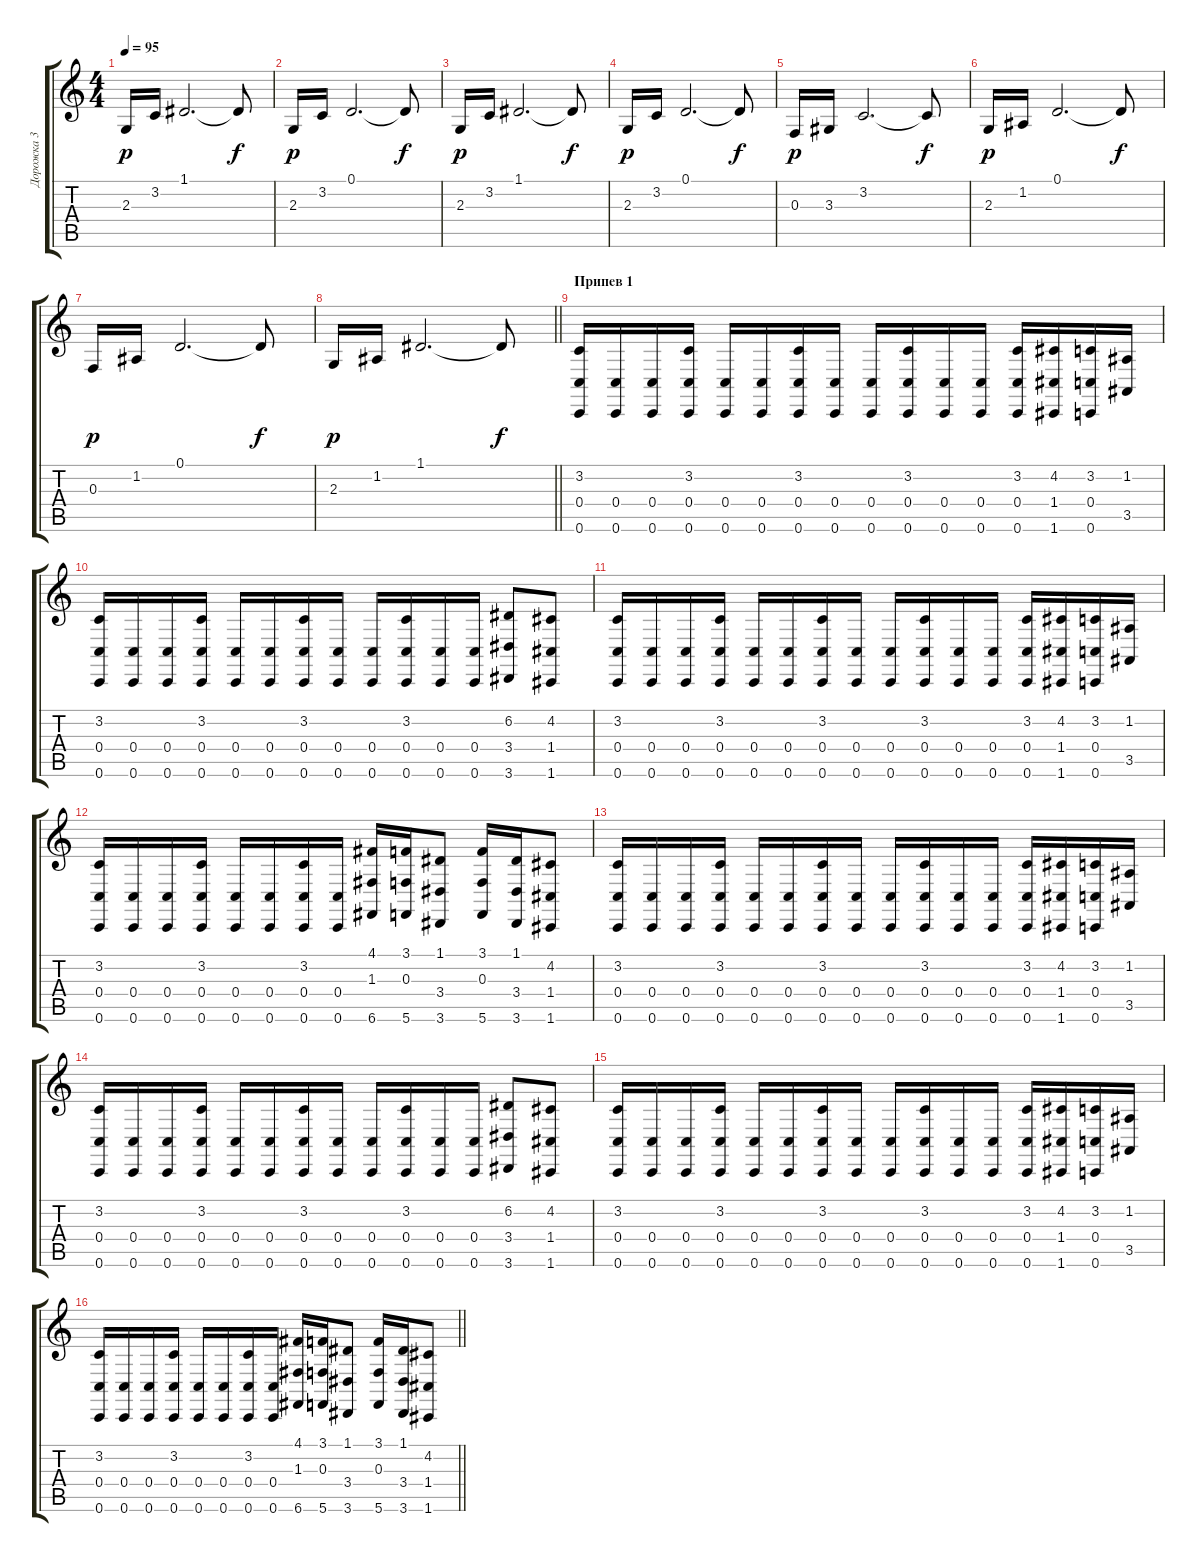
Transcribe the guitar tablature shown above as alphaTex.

\track ("Дорожка 3" "Дорожка 3") {instrument stringensemble1}
\staff {score tabs}
\tuning (D4 A3 F3 C3 G2 C2) {hide}
\ts (4 4)
\tempo 95
\clef g2
\ks c
2.3.16{dy p} 3.2.16 1.1.2{d} 1.1{t}.8{dy f} |
2.3.16{dy p} 3.2.16 0.1.2{d} 0.1{t}.8{dy f} |
2.3.16{dy p} 3.2.16 1.1.2{d} 1.1{t}.8{dy f} |
2.3.16{dy p} 3.2.16 0.1.2{d} 0.1{t}.8{dy f} |
0.3.16{dy p} 3.3.16 3.2.2{d} 3.2{t}.8{dy f} |
2.3.16{dy p} 1.2.16 0.1.2{d} 0.1{t}.8{dy f} |
0.3.16{dy p} 1.2.16 0.1.2{d} 0.1{t}.8{dy f} |
\barLineRight lightlight
2.3.16{dy p} 1.2.16 1.1.2{d} 1.1{t}.8{dy f} |
\section ("" "Припев 1")
(3.2 0.4 0.6).16 (0.4 0.6).16 (0.4 0.6).16 (3.2 0.4 0.6).16 (0.4 0.6).16 (0.4 0.6).16 (3.2 0.4 0.6).16 (0.4 0.6).16 (0.4 0.6).16 (3.2 0.4 0.6).16 (0.4 0.6).16 (0.4 0.6).16 (3.2 0.4 0.6).16 (4.2 1.4 1.6).16 (3.2 0.4 0.6).16 (1.2 3.5).16 |
(3.2 0.4 0.6).16 (0.4 0.6).16 (0.4 0.6).16 (3.2 0.4 0.6).16 (0.4 0.6).16 (0.4 0.6).16 (3.2 0.4 0.6).16 (0.4 0.6).16 (0.4 0.6).16 (3.2 0.4 0.6).16 (0.4 0.6).16 (0.4 0.6).16 (6.2 3.4 3.6).8 (4.2 1.4 1.6).8 |
(3.2 0.4 0.6).16 (0.4 0.6).16 (0.4 0.6).16 (3.2 0.4 0.6).16 (0.4 0.6).16 (0.4 0.6).16 (3.2 0.4 0.6).16 (0.4 0.6).16 (0.4 0.6).16 (3.2 0.4 0.6).16 (0.4 0.6).16 (0.4 0.6).16 (3.2 0.4 0.6).16 (4.2 1.4 1.6).16 (3.2 0.4 0.6).16 (1.2 3.5).16 |
(3.2 0.4 0.6).16 (0.4 0.6).16 (0.4 0.6).16 (3.2 0.4 0.6).16 (0.4 0.6).16 (0.4 0.6).16 (3.2 0.4 0.6).16 (0.4 0.6).16 (4.1 1.3 6.6).16 (3.1 0.3 5.6).16 (1.1 3.4 3.6).8 (3.1 0.3 5.6).16 (1.1 3.4 3.6).16 (4.2 1.4 1.6).8 |
(3.2 0.4 0.6).16 (0.4 0.6).16 (0.4 0.6).16 (3.2 0.4 0.6).16 (0.4 0.6).16 (0.4 0.6).16 (3.2 0.4 0.6).16 (0.4 0.6).16 (0.4 0.6).16 (3.2 0.4 0.6).16 (0.4 0.6).16 (0.4 0.6).16 (3.2 0.4 0.6).16 (4.2 1.4 1.6).16 (3.2 0.4 0.6).16 (1.2 3.5).16 |
(3.2 0.4 0.6).16 (0.4 0.6).16 (0.4 0.6).16 (3.2 0.4 0.6).16 (0.4 0.6).16 (0.4 0.6).16 (3.2 0.4 0.6).16 (0.4 0.6).16 (0.4 0.6).16 (3.2 0.4 0.6).16 (0.4 0.6).16 (0.4 0.6).16 (6.2 3.4 3.6).8 (4.2 1.4 1.6).8 |
(3.2 0.4 0.6).16 (0.4 0.6).16 (0.4 0.6).16 (3.2 0.4 0.6).16 (0.4 0.6).16 (0.4 0.6).16 (3.2 0.4 0.6).16 (0.4 0.6).16 (0.4 0.6).16 (3.2 0.4 0.6).16 (0.4 0.6).16 (0.4 0.6).16 (3.2 0.4 0.6).16 (4.2 1.4 1.6).16 (3.2 0.4 0.6).16 (1.2 3.5).16 |
\barLineRight lightlight
(3.2 0.4 0.6).16 (0.4 0.6).16 (0.4 0.6).16 (3.2 0.4 0.6).16 (0.4 0.6).16 (0.4 0.6).16 (3.2 0.4 0.6).16 (0.4 0.6).16 (4.1 1.3 6.6).16 (3.1 0.3 5.6).16 (1.1 3.4 3.6).8 (3.1 0.3 5.6).16 (1.1 3.4 3.6).16 (4.2 1.4 1.6).8
